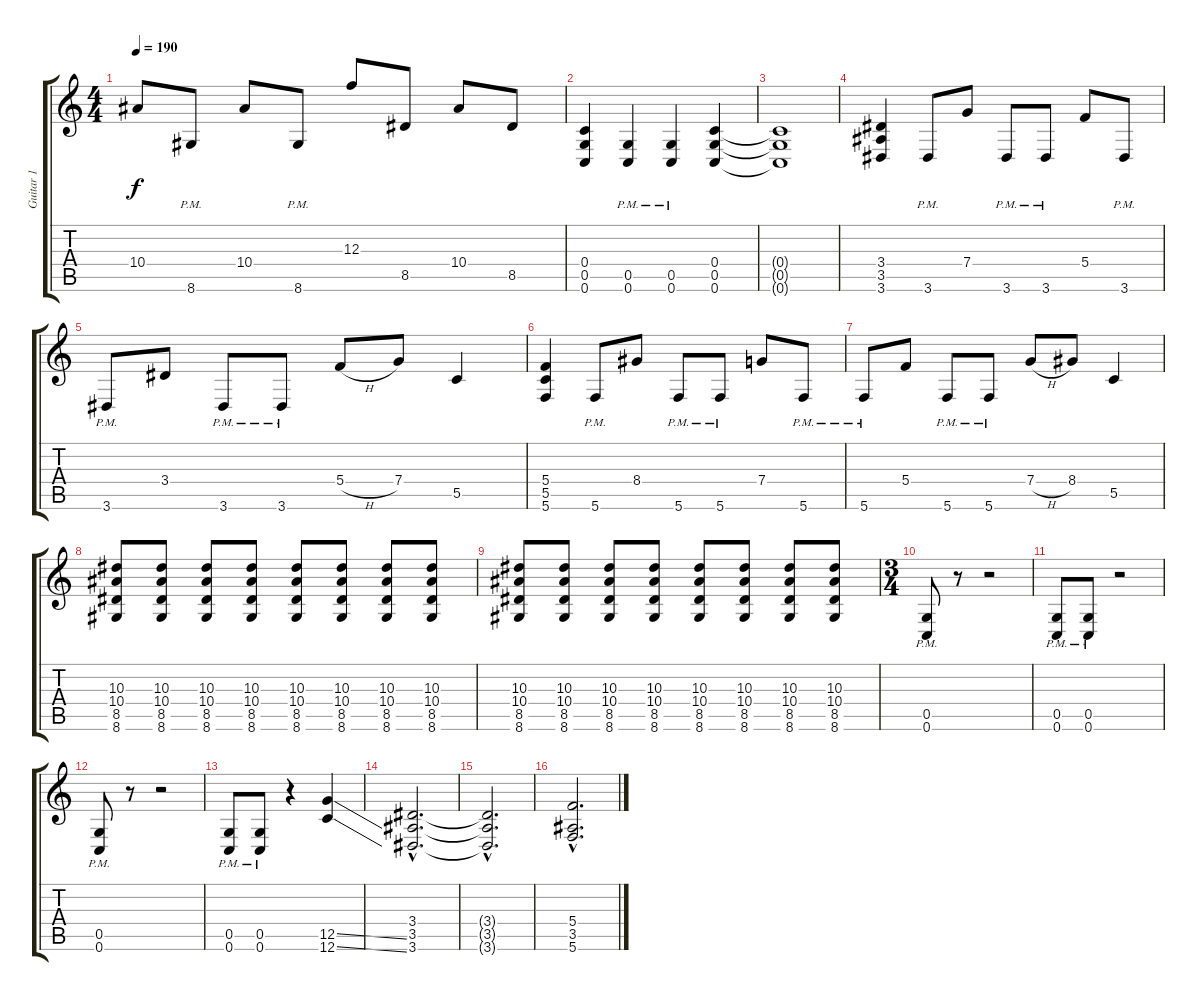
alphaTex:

\track ("Guitar 1" "Guitar 1") {instrument distortionguitar}
\staff {score tabs}
\tuning (D4 A3 F3 C3 G2 C2) {hide}
\ts (4 4)
\tempo 190
\clef g2
\ks c
10.4.8{dy f} 8.6{pm}.8 10.4.8 8.6{pm}.8 12.3.8 8.5.8 10.4.8 8.5.8 |
(0.4 0.5 0.6).4 (0.5{pm} 0.6{pm}).4 (0.5{pm} 0.6{pm}).4 (0.4 0.5 0.6).4 |
(0.4{t} 0.5{t} 0.6{t}).1 |
(3.4 3.5 3.6).4 3.6{pm}.8 7.4.8 3.6{pm}.8 3.6{pm}.8 5.4.8 3.6{pm}.8 |
3.6{pm}.8 3.4.8 3.6{pm}.8 3.6{pm}.8 5.4{h}.8 7.4.8 5.5.4 |
(5.4 5.5 5.6).4 5.6{pm}.8 8.4.8 5.6{pm}.8 5.6{pm}.8 7.4.8 5.6{pm}.8 |
5.6{pm}.8 5.4.8 5.6{pm}.8 5.6{pm}.8 7.4{h}.8 8.4.8 5.5.4 |
(10.3 10.4 8.5 8.6).8 (10.3 10.4 8.5 8.6).8 (10.3 10.4 8.5 8.6).8 (10.3 10.4 8.5 8.6).8 (10.3 10.4 8.5 8.6).8 (10.3 10.4 8.5 8.6).8 (10.3 10.4 8.5 8.6).8 (10.3 10.4 8.5 8.6).8 |
(10.3 10.4 8.5 8.6).8 (10.3 10.4 8.5 8.6).8 (10.3 10.4 8.5 8.6).8 (10.3 10.4 8.5 8.6).8 (10.3 10.4 8.5 8.6).8 (10.3 10.4 8.5 8.6).8 (10.3 10.4 8.5 8.6).8 (10.3 10.4 8.5 8.6).8 |
\ts (3 4)
(0.5{pm} 0.6{pm}).8 r.8 r.2 |
(0.5{pm} 0.6{pm}).8 (0.5{pm} 0.6{pm}).8 r.2 |
(0.5{pm} 0.6{pm}).8 r.8 r.2 |
(0.5{pm} 0.6{pm}).8 (0.5{pm} 0.6{pm}).8 r.4 (12.5{ss} 12.6{ss}).4 |
(3.4{hac} 3.5{hac} 3.6{hac}).2{d} |
(3.4{hac t} 3.5{hac t} 3.6{hac t}).2{d} |
(5.4{hac} 3.5{hac} 5.6{hac}).2{d}
